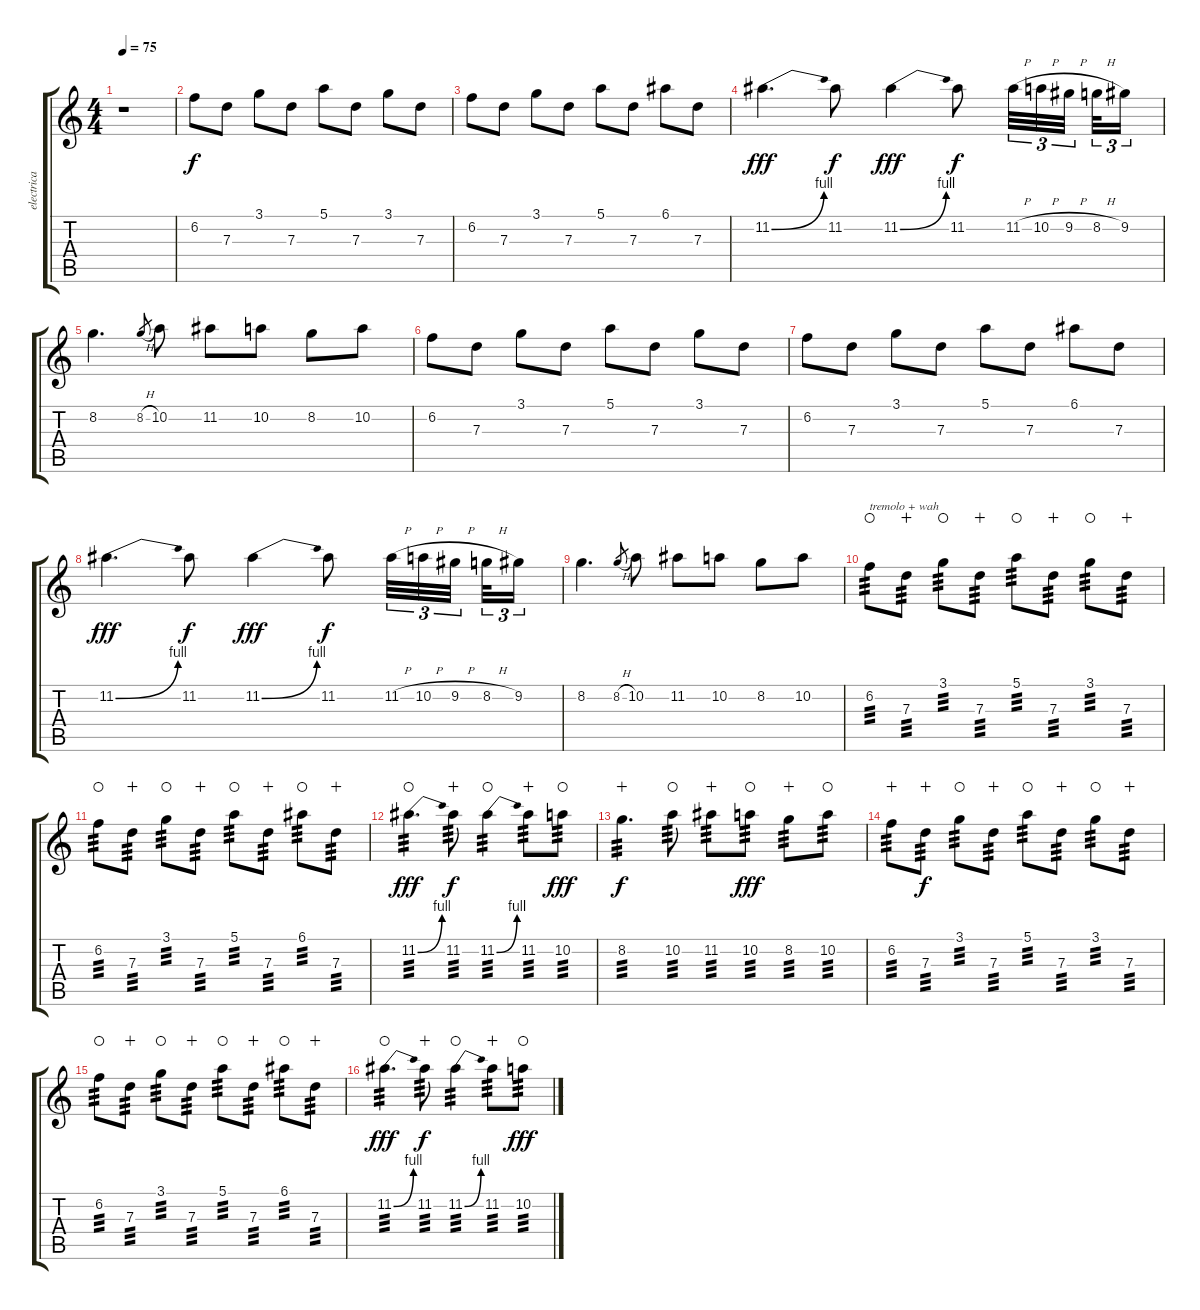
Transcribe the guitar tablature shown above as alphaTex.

\track ("electrica 2" "electrica ") {instrument distortionguitar}
\staff {score tabs}
\tuning (E4 B3 G3 D3 A2 E2) {hide}
\ts (4 4)
\tempo 75
\clef g2
\ks c
r.1{dy f} |
6.2.8 7.3.8 3.1.8 7.3.8 5.1.8 7.3.8 3.1.8 7.3.8 |
6.2.8 7.3.8 3.1.8 7.3.8 5.1.8 7.3.8 6.1.8 7.3.8 |
11.2{be (bend 0 0 60 4)}.4{d dy fff} 11.2.8{dy f} 11.2{be (bend 0 0 60 4)}.4{dy fff} 11.2.8{dy f} 11.2{h}.32{tu (3 2)} 10.2{h}.32{tu (3 2)} 9.2{h}.32{tu (3 2) beam splitsecondary} 8.2{h}.32{tu (3 2)} 9.2.16{tu (3 2)} |
8.2.4{d} 8.2{h}.8{gr} 10.2.8 11.2.8 10.2.8 8.2.8 10.2.8 |
6.2.8 7.3.8 3.1.8 7.3.8 5.1.8 7.3.8 3.1.8 7.3.8 |
6.2.8 7.3.8 3.1.8 7.3.8 5.1.8 7.3.8 6.1.8 7.3.8 |
11.2{be (bend 0 0 60 4)}.4{d dy fff} 11.2.8{dy f} 11.2{be (bend 0 0 60 4)}.4{dy fff} 11.2.8{dy f} 11.2{h}.32{tu (3 2)} 10.2{h}.32{tu (3 2)} 9.2{h}.32{tu (3 2) beam splitsecondary} 8.2{h}.32{tu (3 2)} 9.2.16{tu (3 2)} |
8.2.4{d} 8.2{h}.8{gr} 10.2.8 11.2.8 10.2.8 8.2.8 10.2.8 |
6.2.8{txt "tremolo + wah" tp 3 waho} 7.3.8{tp 3 wahc} 3.1.8{tp 3 waho} 7.3.8{tp 3 wahc} 5.1.8{tp 3 waho} 7.3.8{tp 3 wahc} 3.1.8{tp 3 waho} 7.3.8{tp 3 wahc} |
6.2.8{tp 3 waho} 7.3.8{tp 3 wahc} 3.1.8{tp 3 waho} 7.3.8{tp 3 wahc} 5.1.8{tp 3 waho} 7.3.8{tp 3 wahc} 6.1.8{tp 3 waho} 7.3.8{tp 3 wahc} |
11.2{be (bend 0 0 60 4)}.4{d tp 3 dy fff waho} 11.2.8{tp 3 dy f wahc} 11.2{be (bend 0 0 60 4)}.4{tp 3 waho} 11.2.8{tp 3 wahc} 10.2.8{tp 3 dy fff waho} |
8.2.4{d tp 3 dy f wahc} 10.2.8{tp 3 waho} 11.2.8{tp 3 wahc} 10.2.8{tp 3 dy fff waho} 8.2.8{tp 3 wahc} 10.2.8{tp 3 waho} |
6.2.8{tp 3 wahc} 7.3.8{tp 3 dy f wahc} 3.1.8{tp 3 waho} 7.3.8{tp 3 wahc} 5.1.8{tp 3 waho} 7.3.8{tp 3 wahc} 3.1.8{tp 3 waho} 7.3.8{tp 3 wahc} |
6.2.8{tp 3 waho} 7.3.8{tp 3 wahc} 3.1.8{tp 3 waho} 7.3.8{tp 3 wahc} 5.1.8{tp 3 waho} 7.3.8{tp 3 wahc} 6.1.8{tp 3 waho} 7.3.8{tp 3 wahc} |
11.2{be (bend 0 0 60 4)}.4{d tp 3 dy fff waho} 11.2.8{tp 3 dy f wahc} 11.2{be (bend 0 0 60 4)}.4{tp 3 waho} 11.2.8{tp 3 wahc} 10.2.8{tp 3 dy fff waho}
